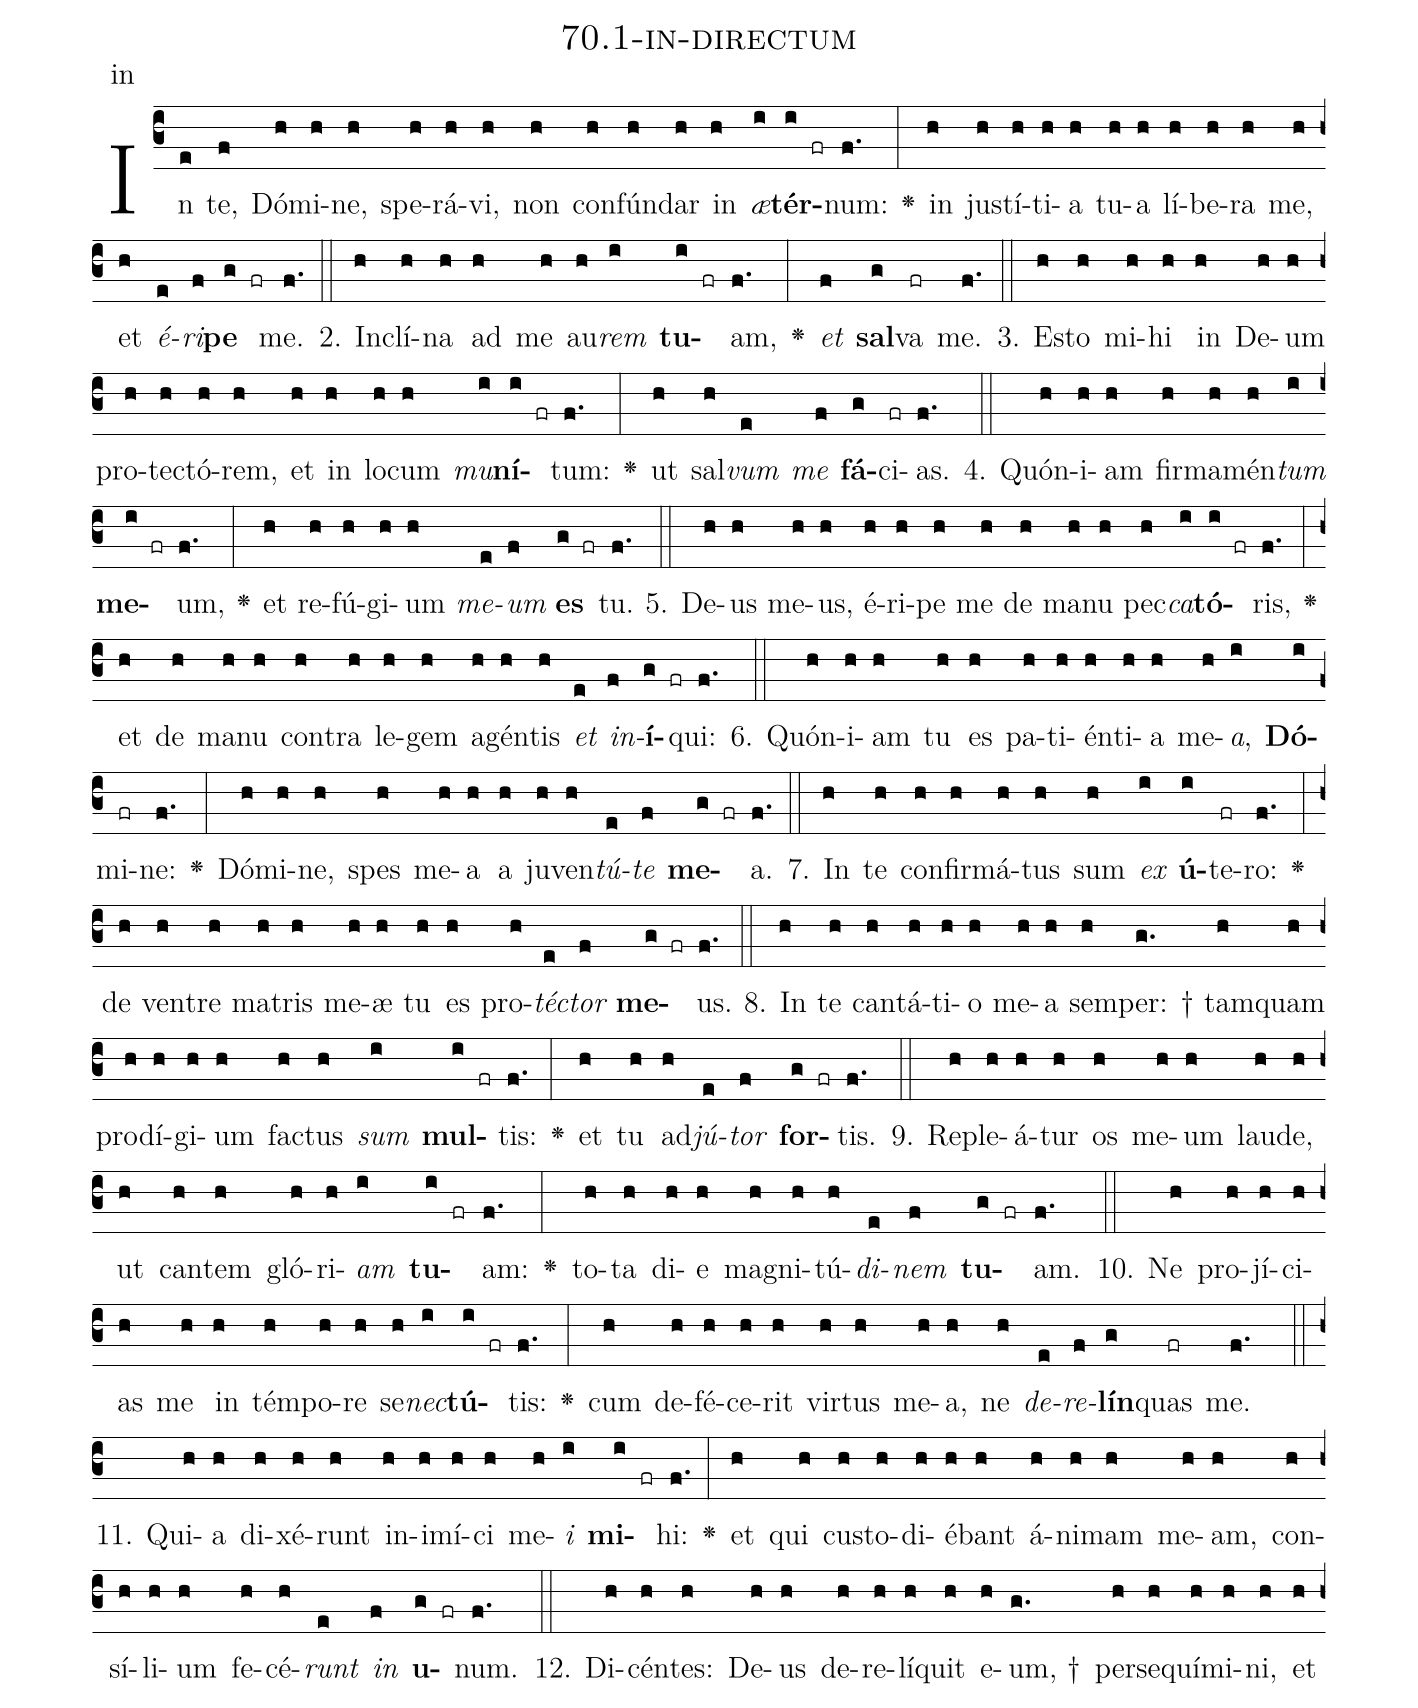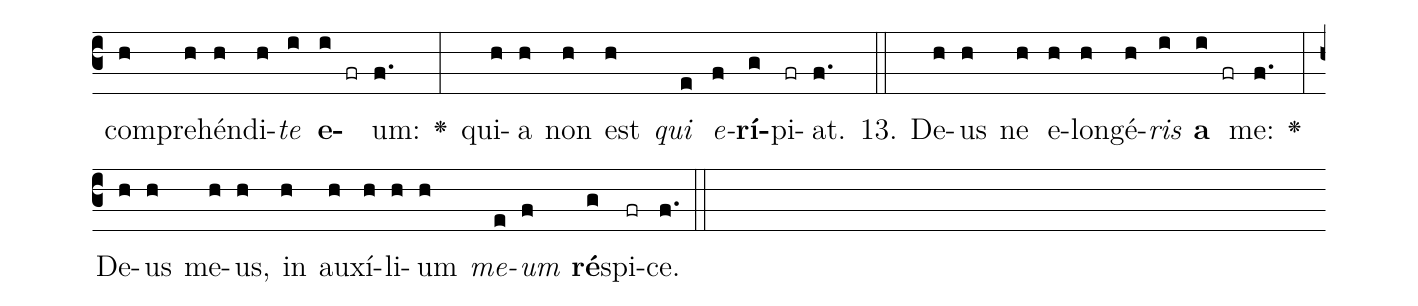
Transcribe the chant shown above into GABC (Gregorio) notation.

name: 70.1-in-directum;
annotation: in;
%%
(c3)In(e) te,(f) Dó(h)mi(h)ne,(h) spe(h)rá(h)vi,(h) non(h) con(h)fún(h)dar(h) in(h) <i>æ</i>(i)<b>tér</b>(i fr)num:(f.) <v>\greheightstar</v>(:) in(h) jus(h)tí(h)ti(h)a(h) tu(h)a(h) lí(h)be(h)ra(h) me,(h) et(h) <i>é</i>(e)<i>ri</i>(f)<b>pe</b>(g fr) me.(f.) (::)
2. In(h)clí(h)na(h) ad(h) me(h) au(h)<i>rem</i>(i) <b>tu</b>(i fr)am,(f.) <v>\greheightstar</v>(:) <i>et</i>(f) <b>sal</b>(g)va(fr) me.(f.) (::)
3. Es(h)to(h) mi(h)hi(h) in(h) De(h)um(h) pro(h)tec(h)tó(h)rem,(h) et(h) in(h) lo(h)cum(h) <i>mu</i>(i)<b>ní</b>(i fr)tum:(f.) <v>\greheightstar</v>(:) ut(h) sal(h)<i>vum</i>(e) <i>me</i>(f) <b>fá</b>(g)ci(fr)as.(f.) (::)
4. Quón(h)i(h)am(h) fir(h)ma(h)mén(h)<i>tum</i>(i) <b>me</b>(i fr)um,(f.) <v>\greheightstar</v>(:) et(h) re(h)fú(h)gi(h)um(h) <i>me</i>(e)<i>um</i>(f) <b>es</b>(g fr) tu.(f.) (::)
5. De(h)us(h) me(h)us,(h) é(h)ri(h)pe(h) me(h) de(h) ma(h)nu(h) pec(h)<i>ca</i>(i)<b>tó</b>(i fr)ris,(f.) <v>\greheightstar</v>(:) et(h) de(h) ma(h)nu(h) con(h)tra(h) le(h)gem(h) a(h)gén(h)tis(h) <i>et</i>(e) <i>in</i>(f)<b>í</b>(g fr)qui:(f.) (::)
6. Quón(h)i(h)am(h) tu(h) es(h) pa(h)ti(h)én(h)ti(h)a(h) me(h)<i>a</i>,(i) <b>Dó</b>(i)mi(fr)ne:(f.) <v>\greheightstar</v>(:) Dó(h)mi(h)ne,(h) spes(h) me(h)a(h) a(h) ju(h)ven(h)<i>tú</i>(e)<i>te</i>(f) <b>me</b>(g fr)a.(f.) (::)
7. In(h) te(h) con(h)fir(h)má(h)tus(h) sum(h) <i>ex</i>(i) <b>ú</b>(i)te(fr)ro:(f.) <v>\greheightstar</v>(:) de(h) ven(h)tre(h) ma(h)tris(h) me(h)æ(h) tu(h) es(h) pro(h)<i>téc</i>(e)<i>tor</i>(f) <b>me</b>(g fr)us.(f.) (::)
8. In(h) te(h) can(h)tá(h)ti(h)o(h) me(h)a(h) sem(h)per: †(g.) tam(h)quam(h) prod(h)í(h)gi(h)um(h) fac(h)tus(h) <i>sum</i>(i) <b>mul</b>(i fr)tis:(f.) <v>\greheightstar</v>(:) et(h) tu(h) ad(h)<i>jú</i>(e)<i>tor</i>(f) <b>for</b>(g fr)tis.(f.) (::)
9. Re(h)ple(h)á(h)tur(h) os(h) me(h)um(h) lau(h)de,(h) ut(h) can(h)tem(h) gló(h)ri(h)<i>am</i>(i) <b>tu</b>(i fr)am:(f.) <v>\greheightstar</v>(:) to(h)ta(h) di(h)e(h) ma(h)gni(h)tú(h)<i>di</i>(e)<i>nem</i>(f) <b>tu</b>(g fr)am.(f.) (::)
10. Ne(h) pro(h)jí(h)ci(h)as(h) me(h) in(h) tém(h)po(h)re(h) se(h)<i>nec</i>(i)<b>tú</b>(i fr)tis:(f.) <v>\greheightstar</v>(:) cum(h) de(h)fé(h)ce(h)rit(h) vir(h)tus(h) me(h)a,(h) ne(h) <i>de</i>(e)<i>re</i>(f)<b>lín</b>(g)quas(fr) me.(f.) (::)
11. Qui(h)a(h) di(h)xé(h)runt(h) in(h)i(h)mí(h)ci(h) me(h)<i>i</i>(i) <b>mi</b>(i fr)hi:(f.) <v>\greheightstar</v>(:) et(h) qui(h) cus(h)to(h)di(h)é(h)bant(h) á(h)ni(h)mam(h) me(h)am,(h) con(h)sí(h)li(h)um(h) fe(h)cé(h)<i>runt</i>(e) <i>in</i>(f) <b>u</b>(g fr)num.(f.) (::)
12. Di(h)cén(h)tes:(h) De(h)us(h) de(h)re(h)lí(h)quit(h) e(h)um, †(g.) per(h)se(h)quí(h)mi(h)ni,(h) et(h) com(h)pre(h)hén(h)di(h)<i>te</i>(i) <b>e</b>(i fr)um:(f.) <v>\greheightstar</v>(:) qui(h)a(h) non(h) est(h) <i>qui</i>(e) <i>e</i>(f)<b>rí</b>(g)pi(fr)at.(f.) (::)
13. De(h)us(h) ne(h) e(h)lon(h)gé(h)<i>ris</i>(i) <b>a</b>(i fr) me:(f.) <v>\greheightstar</v>(:) De(h)us(h) me(h)us,(h) in(h) au(h)xí(h)li(h)um(h) <i>me</i>(e)<i>um</i>(f) <b>ré</b>(g)spi(fr)ce.(f.) (::)
